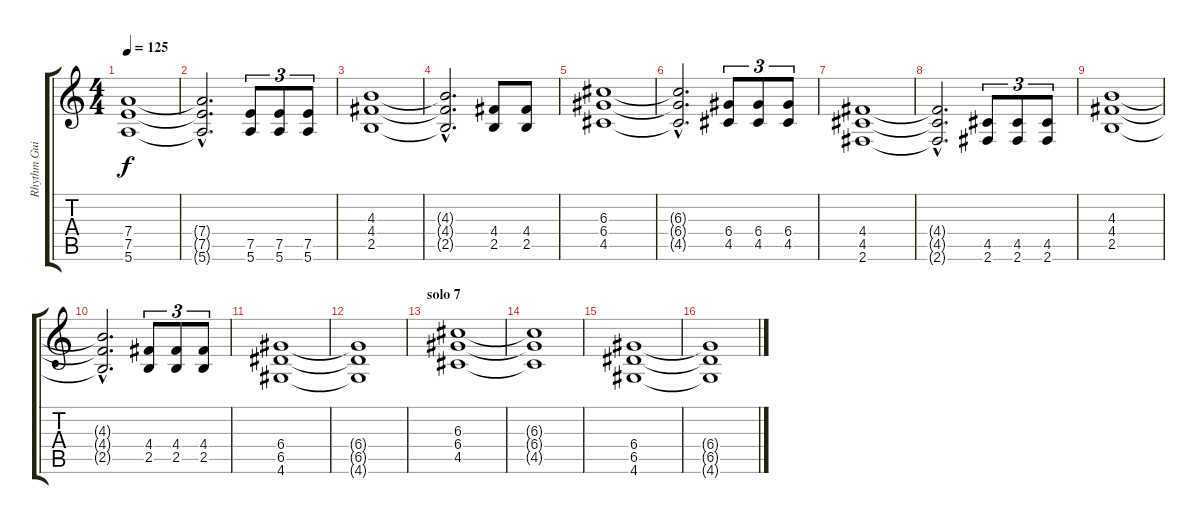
\track ("Rhythm Guitar Left" "Rhythm Gui") {instrument distortionguitar}
\staff {score tabs}
\tuning (E4 B3 G3 D3 A2 E2) {hide}
\ts (4 4)
\tempo 125
\clef g2
\ks c
(7.4 7.5 5.6).1{dy f} |
(7.4{hac t} 7.5{hac t} 5.6{hac t}).2{d} (7.5 5.6).8{tu (3 2)} (7.5 5.6).8{tu (3 2)} (7.5 5.6).8{tu (3 2)} |
(4.3 4.4 2.5).1 |
(4.3{hac t} 4.4{hac t} 2.5{hac t}).2{d} (4.4 2.5).8 (4.4 2.5).8 |
(6.3 6.4 4.5).1 |
(6.3{hac t} 6.4{hac t} 4.5{hac t}).2{d} (6.4 4.5).8{tu (3 2)} (6.4 4.5).8{tu (3 2)} (6.4 4.5).8{tu (3 2)} |
(4.4 4.5 2.6).1 |
(4.4{hac t} 4.5{hac t} 2.6{hac t}).2{d} (4.5 2.6).8{tu (3 2)} (4.5 2.6).8{tu (3 2)} (4.5 2.6).8{tu (3 2)} |
(4.3 4.4 2.5).1 |
(4.3{hac t} 4.4{hac t} 2.5{hac t}).2{d} (4.4 2.5).8{tu (3 2)} (4.4 2.5).8{tu (3 2)} (4.4 2.5).8{tu (3 2)} |
(6.4 6.5 4.6).1 |
(6.4{t} 6.5{t} 4.6{t}).1 |
\section ("" "solo 7")
(6.3 6.4 4.5).1 |
(6.3{t} 6.4{t} 4.5{t}).1 |
(6.4 6.5 4.6).1 |
(6.4{t} 6.5{t} 4.6{t}).1
